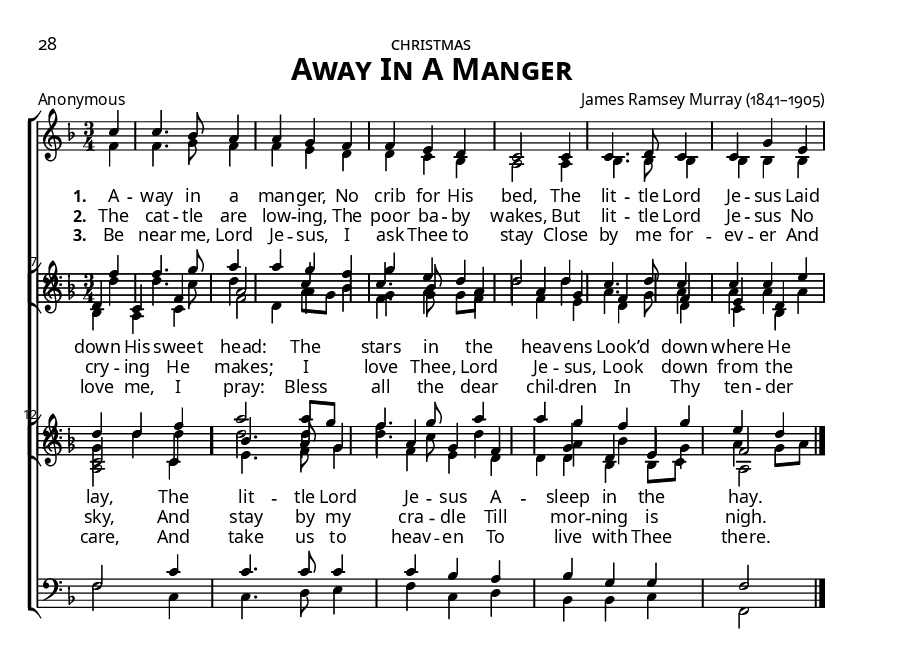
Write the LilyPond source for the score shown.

\version "2.14.2"
\include "util.ly"
\header {
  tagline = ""%\markup { "from" \italic {ChristmasCarolMusic.org}}

    title = \markup{\override #'(font-name . "Garamond Premier Pro Semibold"){ \abs-fontsize #15 \smallCapsOldStyle"Away In A Manger"}}
    poet = \markup\oldStyleNum"Anonymous"
    composer = \markup\oldStyleNum"James Ramsey Murray (1841–1905)"
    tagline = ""%\markup { "from" \italic {ChristmasCarolMusic.org}}
  }
\paper {
  print-all-headers = ##f
  paper-height = 9\in
  paper-width = 6\in
  indent = 0\in
  %system-system-spacing = #'((basic-distance . 10) (padding . 0))
  score-markup-spacing =
    #'((basic-distance . 0)
       (minimum-distance . 0)
       (padding . 0)
       (stretchability . 80))
  system-system-spacing =
    #'((basic-distance . 0)
       (minimum-distance . 0)
       (padding . -10)
       (stretchability . 100))
  markup-system-spacing =
    #'((basic-distance . 0)
       (minimum-distance . 0)
       (padding . 0)
       (stretchability . 0))
  last-bottom-spacing =
    #'((basic-distance . 0)
       (minimum-distance . 0)
       (padding . 0)
       (stretchability . 0))
%{IF_LESSER
  markup-system-spacing #'stretchability = 50
  top-markup-spacing #'stretchability = 30
  last-bottom-spacing #'stretchability = 60
%}%END_IF_LESSER
  ragged-last-bottom = ##t
  ragged-bottom = ##f
  two-sided = ##t
  inner-margin = 0.5\in
  outer-margin = 0.25\in
  top-margin = 0.25\in
  bottom-margin = 0.25\in
  first-page-number = #028
  print-first-page-number = ##t
  headerLine = \markup{\override #'(font-name . "Garamond Premier Pro") \smallCapsOldStyle"christmas"}
  oddHeaderMarkup = \markup\fill-line{
     \override #'(font-name . "Garamond Premier Pro")\abs-fontsize #8.5
     \combine 
        \fill-line{"" \on-the-fly #print-page-number-check-first
        \oldStylePageNum""
        }
        \fill-line{\headerLine}
  }
  evenHeaderMarkup = \markup {
     \override #'(font-name . "Garamond Premier Pro")\abs-fontsize #8.5
     \combine
        \on-the-fly #print-page-number-check-first
        \oldStylePageNum""
        \fill-line{\headerLine}
  }
}
#(set-global-staff-size 13.6) \paper{ #(define fonts (make-pango-font-tree "GoudyOlSt BT" "Garamond Premier Pro" "Garamond Premier Pro" (/ 13.6 20))) }
%8.5x11 #(set-global-staff-size 17.8) \paper{ #(define fonts (make-pango-font-tree "GoudyOlSt BT" "Garamond Premier Pro" "Garamond Premier Pro" (/ 17.8 20))) }
%{IF_LESSER
#(set-global-staff-size 15) \paper{ #(define fonts (make-pango-font-tree "GoudyOlSt BT" "Garamond Premier Pro" "Garamond Premier Pro" (/ 15 20))) }
%}%END_IF_LESSER
global = {
  \key f \major
  \time 3/4
  \autoBeamOff
}

sopMusic = \relative c'' {
  \partial 4 c4 |
  c4. bes8 a4 |
  a g f |
  f e d |
  c2 c4 |
  c4. d8 c4 |
  
  c g' e |
  d c f |
  a2 c4 |
  c4. bes8 a4 |
  \slurDotted a g f |
  
  f e d |
  c2 c4 |
  bes'4. a8 g4 |
  a g f |
  g d e |
  \partial 2 f2 \bar "|."
%{IF_LESSER
\pageBreak
%}%END_IF_LESSER
}
sopWords = \lyricmode {
  
}

altoMusic = \relative c' {
  f4 |
  f4. g8 f4 |
  f e d |
  d c bes |
  a2 a4 |
  bes4. bes8 bes4 |
  
  bes bes bes |
  bes a c |
  f2 a8[ g] |
  f4. g8 f4 |
  f e d |
  
  d c bes |
  a2 c4 |
  e4. f8 g4 |
  f e d |
  d bes bes8[ c] |
  a2 \bar "|."
}
altoWords = \lyricmode {
  \dropLyricsIV
  \set stanza = #"1. "
  A -- way in a man -- ger,
  No crib for His bed,
  The lit -- tle Lord Je -- sus
  Laid down His sweet head:
  The stars in the heav -- ens
  Look’d down where He lay,
  The lit -- tle Lord Je -- sus
  A -- sleep in the hay.
}
altoWordsII = \lyricmode {
  \dropLyricsIV
  \set stanza = #"2. "
  The cat -- tle are low -- ing,
  The poor ba -- by wakes,
  But lit -- tle Lord Je -- sus
  No cry -- ing He makes;
  I love Thee, Lord Je -- sus,
  Look down from the sky,
  And stay by my cra -- dle
  Till mor -- ning is nigh.
}
altoWordsIII = \lyricmode {
  \dropLyricsIV
  \set stanza = #"3. "
  Be near me, Lord Je -- sus,
  I ask Thee to stay
  Close by me for -- ev -- er
  And love me, I pray:
  Bless all the dear chil -- dren
  In Thy ten -- der care,
  And take us to heav -- en
  To live with Thee there.
}
altoWordsIV = \lyricmode {
}

tenorMusic = \relative c {
  a'4 |
  a4. bes8 c4 |
  c bes a |
  bes g f |
  f2 f4 |
  e4. f8 e4 |
  
  e e g |
  f f a |
  c2 c8[ bes] |
  a4. bes8 c4 |
  c bes a |
  
  bes g f |
  f2 c'4 |
  c4. c8 c4 |
  c bes a |
  bes g g |
  f2 \bar "|."
}
tenorWords = \lyricmode {

}

bassMusic = \relative c {
  f4 |
  f4. e8 f4 |
  f,4 c' d |
  bes c bes8[ c] |
  f2 f4 |
  c4. bes8 c4 |
  
  c c c |
  bes f' f |
  f2 f4 |
  f4. e8 f4 |
  f, c' d |
  
  bes c bes8[ c] |
  f2 c4 |
  c4. d8 e4 |
  f c d |
  bes bes c4 |
  f,2 \bar "|."
}
bassWords = \lyricmode {

}

\score {
  <<
   \new ChoirStaff <<
%    \new Lyrics = sopranos \with { \override VerticalAxisGroup #'nonstaff-relatedstaff-spacing = #'((basic-distance . 1)) }
    \new Staff = women <<
      \new Voice = "sopranos" { \voiceOne << \global \sopMusic >> }
      \new Voice = "altos" { \voiceTwo << \global \altoMusic >> }
    >>
    \new Lyrics \with { alignAboveContext = #"women" } \lyricsto "sopranos" \sopWords
    \new Lyrics = "altosIV"  \with { alignBelowContext = #"women" } \lyricsto "sopranos" \altoWordsIV
    \new Lyrics = "altosIII"  \with { alignBelowContext = #"women" } \lyricsto "sopranos" \altoWordsIII
    \new Lyrics = "altosII"  \with { alignBelowContext = #"women" } \lyricsto "sopranos" \altoWordsII
    \new Lyrics = "altos"  \with { alignBelowContext = #"women" } \lyricsto "sopranos" \altoWords
   \new Staff = men <<
      \clef bass
      \new Voice = "tenors" { \voiceOne << \global \tenorMusic >> }
      \new Voice = "basses" { \voiceTwo << \global \bassMusic >> }
    >>
    \new Lyrics \with { alignAboveContext = #"men" \override VerticalAxisGroup #'nonstaff-relatedstaff-spacing = #'((basic-distance . 1)) } \lyricsto "tenors" \tenorWords
    \new Lyrics \with { alignBelowContext = #"men" \override VerticalAxisGroup #'nonstaff-relatedstaff-spacing = #'((basic-distance . 1)) } \lyricsto "basses" \bassWords
  >>
%    \new PianoStaff << \new Staff { \new Voice { \pianoRH } } \new Staff { \clef "bass" \pianoLH } >>
  >>
  \layout {
    %#(layout-set-staff-size 13)
    #(define fonts (make-pango-font-tree "GoudyOlSt BT" "Garamond Premier Pro" "Garamond Premier Pro" (/ 14 20)))
    %8.5x11 #(define fonts (make-pango-font-tree "GoudyOlSt BT" "Garamond Premier Pro" "Garamond Premier Pro" (/ 17.8 20)))
%{IF_LESSER
#(define fonts (make-pango-font-tree "GoudyOlSt BT" "Garamond Premier Pro" "Garamond Premier Pro" (/ 15 20)))
%}%END_IF_LESSER
    \context {
      \Score
      \override SpacingSpanner #'base-shortest-duration = #(ly:make-moment 1 2)
      \override SpacingSpanner #'common-shortest-duration = #(ly:make-moment 1 2)
    }
    \context {
      % Remove all empty staves
      % \Staff \RemoveEmptyStaves \override VerticalAxisGroup #'remove-first = ##t
    }
    \context {
      \Lyrics
      \override LyricText #'X-offset = #center-on-word
    }
  }
  
  \midi {
    \tempo 4 = 90
    \set Staff.midiInstrument = "flute"
  
    \context {
      \Voice
      \remove "Dynamic_performer"
    }
  }
}
